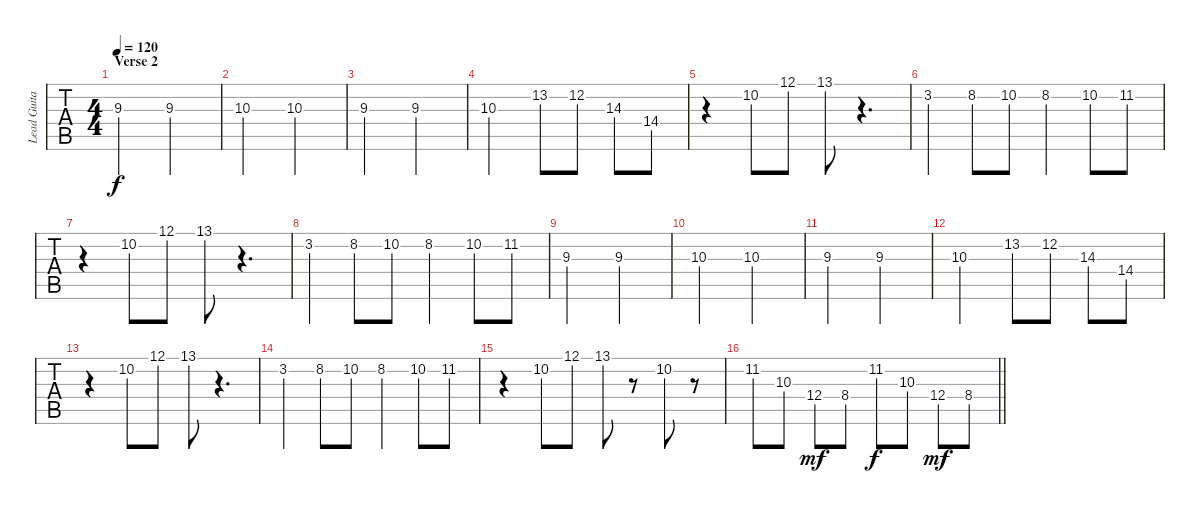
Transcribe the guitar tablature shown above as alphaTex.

\track ("Lead Guitar (Enrik Garcia)" "Lead Guita") {instrument distortionguitar}
\staff {tabs}
\tuning (Eb4 Bb3 Gb3 Db3 Ab2 Eb2) {hide}
\ts (4 4)
\section ("" "Verse 2")
\tempo 120
\clef g2
\ks c
9.3.2{dy f instrument acousticguitarsteel} 9.3.2 |
10.3.2 10.3.2 |
9.3.2 9.3.2 |
10.3.2 13.2.8 12.2.8 14.3.8 14.4.8 |
r.4 10.2.8 12.1.8 13.1.8 r.4{d} |
3.2.4 8.2.8 10.2.8 8.2.4 10.2.8 11.2.8 |
r.4 10.2.8 12.1.8 13.1.8 r.4{d} |
3.2.4 8.2.8 10.2.8 8.2.4 10.2.8 11.2.8 |
9.3.2 9.3.2 |
10.3.2 10.3.2 |
9.3.2 9.3.2 |
10.3.2 13.2.8 12.2.8 14.3.8 14.4.8 |
r.4 10.2.8 12.1.8 13.1.8 r.4{d} |
3.2.4 8.2.8 10.2.8 8.2.4 10.2.8 11.2.8 |
r.4 10.2.8 12.1.8 13.1.8 r.8 10.2.8 r.8 |
\barLineRight lightlight
11.2.8 10.3.8 12.4.8{dy mf} 8.4.8 11.2.8{dy f} 10.3.8 12.4.8{dy mf} 8.4.8
